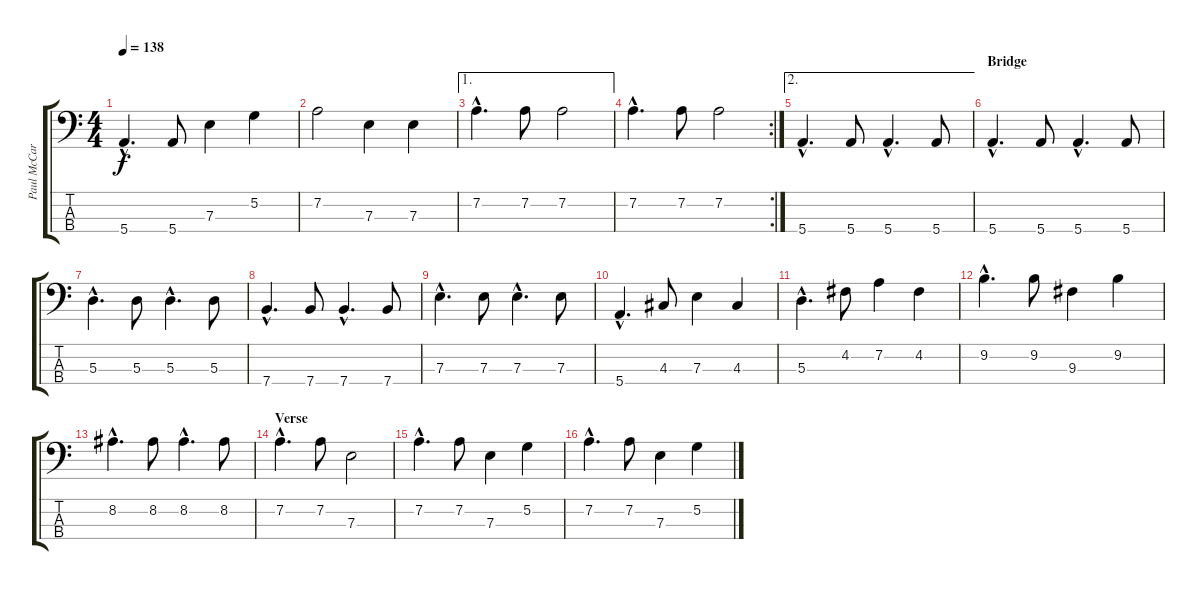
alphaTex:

\track ("Paul McCartney" "Paul McCar") {instrument electricbassfinger}
\staff {score tabs}
\tuning (G2 D2 A1 E1) {hide}
\ts (4 4)
\tempo 138
\clef f4
\ks c
5.4{hac}.4{d dy f} 5.4.8 7.3.4 5.2.4 |
7.2.2 7.3.4 7.3.4 |
\ae 1
7.2{hac}.4{d} 7.2.8 7.2.2 |
\rc 2
7.2{hac}.4{d} 7.2.8 7.2.2 |
\ae 2
5.4{hac}.4{d} 5.4.8 5.4{hac}.4{d} 5.4.8 |
\section ("" "Bridge")
5.4{hac}.4{d} 5.4.8 5.4{hac}.4{d} 5.4.8 |
5.3{hac}.4{d} 5.3.8 5.3{hac}.4{d} 5.3.8 |
7.4{hac}.4{d} 7.4.8 7.4{hac}.4{d} 7.4.8 |
7.3{hac}.4{d} 7.3.8 7.3{hac}.4{d} 7.3.8 |
5.4{hac}.4{d} 4.3.8 7.3.4 4.3.4 |
5.3{hac}.4{d} 4.2.8 7.2.4 4.2.4 |
9.2{hac}.4{d} 9.2.8 9.3.4 9.2.4 |
8.2{hac}.4{d} 8.2.8 8.2{hac}.4{d} 8.2.8 |
\section ("" "Verse")
7.2{hac}.4{d} 7.2.8 7.3.2 |
7.2{hac}.4{d} 7.2.8 7.3.4 5.2.4 |
7.2{hac}.4{d} 7.2.8 7.3.4 5.2.4
